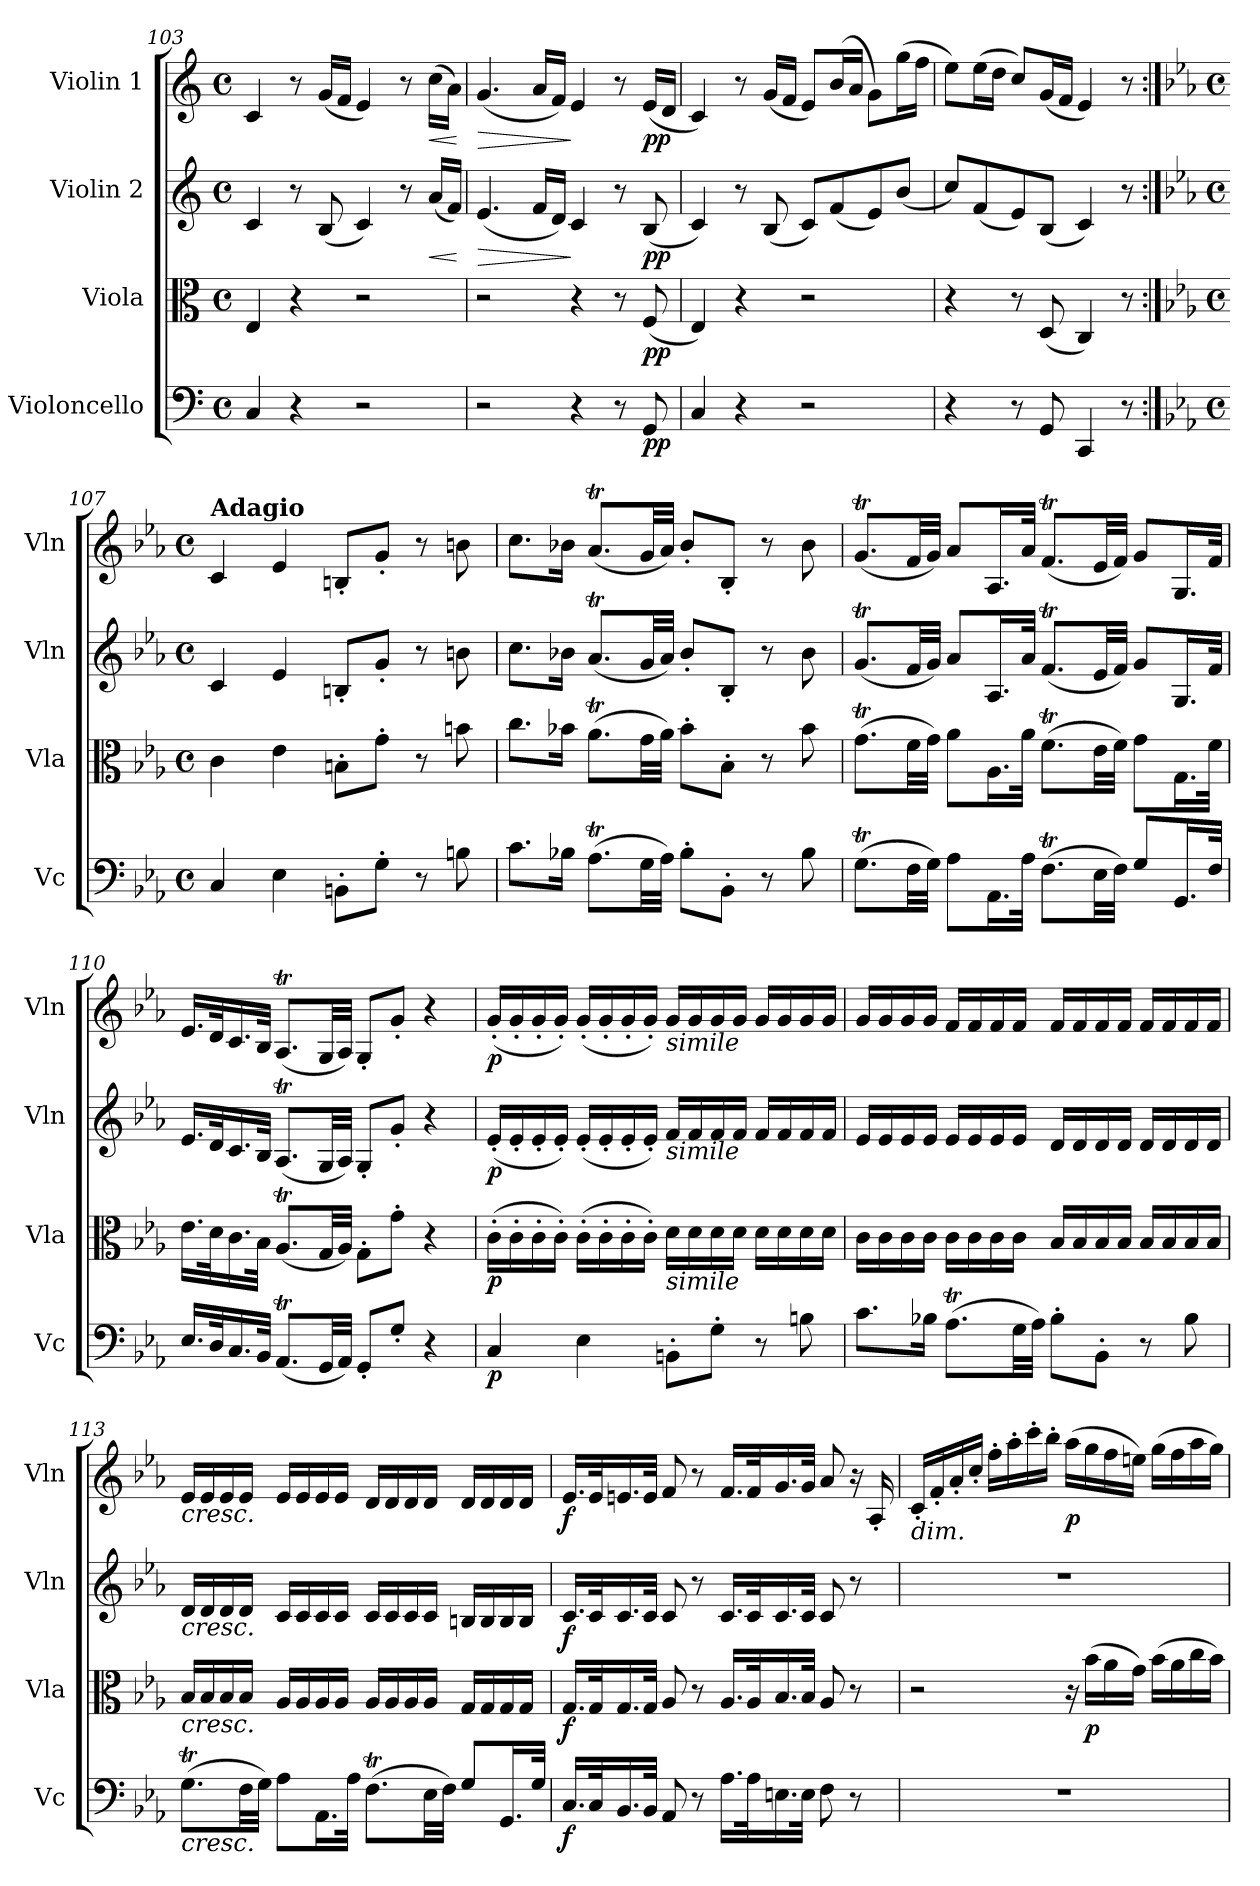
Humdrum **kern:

**kern	**dynam	**kern	**dynam	**kern	**dynam	**kern	**dynam
*part4	*part4	*part3	*part3	*part2	*part2	*part1	*part1
*staff4	*staff4	*staff3	*staff3	*staff2	*staff2	*staff1	*staff1
*I"Violoncello	*	*I"Viola	*	*I"Violin 2	*	*I"Violin 1	*
*I'Vc	*	*I'Vla	*	*I'Vln	*	*I'Vln	*
*clefF4	*	*clefC3	*	*clefG2	*	*clefG2	*
*k[]	*	*k[]	*	*k[]	*	*k[]	*
*M4/4	*	*M4/4	*	*M4/4	*	*M4/4	*
*met(c)	*	*met(c)	*	*met(c)	*	*met(c)	*
=103	=103	=103	=103	=103	=103	=103	=103
4C/	.	4E/	.	4c/	.	4c/	.
4r	.	4r	.	8r	.	8r	.
.	.	.	.	(<8B/	.	(<16g/LL	.
.	.	.	.	.	.	16f/JJ	.
2r	.	2r	.	4c/)	.	4e/)	.
.	.	.	.	8r	.	8r	.
!	!	!	!	!	!LO:HP:b	!	!LO:HP:b
.	.	.	.	(<16a/LL	<	(>16cc\LL	<
.	.	.	.	16f/JJ)	.	16a\JJ)	.
.	.	.	.	.	[	.	[
=104	=104	=104	=104	=104	=104	=104	=104
!	!	!	!	!	!LO:HP:b	!	!LO:HP:b
2r	.	2r	.	(<4.e/	>	(<4.g/	>
.	.	.	.	16f/LL	.	16a/LL	.
.	.	.	.	16d/JJ)	.	16f/JJ)	.
4r	.	4r	.	4c/	]	4e/	]
8r	.	8r	.	8r	.	8r	.
!	!LO:DY:b	!	!LO:DY:b	!	!LO:DY:b	!	!LO:DY:b
8GG/	pp	(<8F/	pp	(<8B/	pp	(<16e/LL	pp
.	.	.	.	.	.	16d/JJ	.
=105	=105	=105	=105	=105	=105	=105	=105
4C/	.	4E/)	.	4c/)	.	4c/)	.
4r	.	4r	.	8r	.	8r	.
.	.	.	.	(<8B/	.	(<16g/LL	.
.	.	.	.	.	.	16f/JJ	.
2r	.	2r	.	8c/L)	.	8e/L)	.
.	.	.	.	(<8f/	.	(>16b/L	.
.	.	.	.	.	.	16a/JJ	.
.	.	.	.	8e/)	.	8g\L)	.
.	.	.	.	(<8b/J	.	(>16gg\L	.
.	.	.	.	.	.	16ff\JJ	.
=106	=106	=106	=106	=106	=106	=106	=106
4r	.	4r	.	8cc/L)	.	8ee\L)	.
.	.	.	.	(<8f/	.	(>16ee\L	.
.	.	.	.	.	.	16dd\JJ	.
8r	.	8r	.	8e/)	.	8cc/L)	.
8GG/	.	(<8D/	.	(<8B/J	.	(<16g/L	.
.	.	.	.	.	.	16f/JJ	.
4CC/	.	4C/)	.	4c/)	.	4e/)	.
8r	.	8r	.	8r	.	8r	.
!!LO:PB:g=z
=107:|!	=107:|!	=107:|!	=107:|!	=107:|!	=107:|!	=107:|!	=107:|!
*k[b-e-a-]	*	*k[b-e-a-]	*	*k[b-e-a-]	*	*k[b-e-a-]	*
*M4/4	*	*M4/4	*	*M4/4	*	*M4/4	*
*met(c)	*	*met(c)	*	*met(c)	*	*met(c)	*
!	!	!	!	!	!	!LO:TX:a:B:t=Adagio	!
!	!LO:DY:b	!	!LO:DY:b	!	!LO:DY:b	!	!LO:DY:b
4C/	other-dynamics	4c\	other-dynamics	4c/	other-dynamics	4c/	other-dynamics
4E-\	.	4e-\	.	4e-/	.	4e-/	.
8BBn'\L	.	8Bn'\L	.	8Bn'/L	.	8Bn'/L	.
8G'\J	.	8g'\J	.	8g'/J	.	8g'/J	.
8r	.	8r	.	8r	.	8r	.
8Bn\	.	8bn\	.	8bn\	.	8bn\	.
=108	=108	=108	=108	=108	=108	=108	=108
8.c\L	.	8.cc\L	.	8.cc\L	.	8.cc\L	.
16B-X\Jk	.	16b-X\Jk	.	16b-X\Jk	.	16b-X\Jk	.
(>8.A-T\L	.	(>8.a-T\L	.	(<8.a-T/L	.	(<8.a-T/L	.
32G\LL	.	32g\LL	.	32g/LL	.	32g/LL	.
32A-\JJJ)	.	32a-\JJJ)	.	32a-/JJJ)	.	32a-/JJJ)	.
8B-'\L	.	8b-'\L	.	8b-'/L	.	8b-'/L	.
8BB-'\J	.	8B-'\J	.	8B-'/J	.	8B-'/J	.
8r	.	8r	.	8r	.	8r	.
8B-\	.	8b-\	.	8b-\	.	8b-\	.
=109	=109	=109	=109	=109	=109	=109	=109
(>8.Gt\L	.	(>8.gt\L	.	(<8.gt/L	.	(<8.gt/L	.
32F\LL	.	32f\LL	.	32f/LL	.	32f/LL	.
32G\JJJ)	.	32g\JJJ)	.	32g/JJJ)	.	32g/JJJ)	.
8A-\L	.	8a-\L	.	8a-/L	.	8a-/L	.
16.AA-\L	.	16.A-\L	.	16.A-/L	.	16.A-/L	.
32A-\JJk	.	32a-\JJk	.	32a-/JJk	.	32a-/JJk	.
(>8.FT\L	.	(>8.fT\L	.	(<8.fT/L	.	(<8.fT/L	.
32E-\LL	.	32e-\LL	.	32e-/LL	.	32e-/LL	.
32F\JJJ)	.	32f\JJJ)	.	32f/JJJ)	.	32f/JJJ)	.
8G/L	.	8g\L	.	8g/L	.	8g/L	.
16.GG/L	.	16.G\L	.	16.G/L	.	16.G/L	.
32F/JJk	.	32f\JJk	.	32f/JJk	.	32f/JJk	.
=110	=110	=110	=110	=110	=110	=110	=110
16.E-/LL	.	16.e-\LL	.	16.e-/LL	.	16.e-/LL	.
32D/K	.	32d\K	.	32d/K	.	32d/K	.
16.C/	.	16.c\	.	16.c/	.	16.c/	.
32BB-/JJk	.	32B-\JJk	.	32B-/JJk	.	32B-/JJk	.
(<8.AA-T/L	.	(<8.A-T/L	.	(<8.A-T/L	.	(<8.A-T/L	.
32GG/LL	.	32G/LL	.	32G/LL	.	32G/LL	.
32AA-/JJJ)	.	32A-/JJJ)	.	32A-/JJJ)	.	32A-/JJJ)	.
8GG'/L	.	8G'\L	.	8G'/L	.	8G'/L	.
8G'/J	.	8g'\J	.	8g'/J	.	8g'/J	.
4r	.	4r	.	4r	.	4r	.
!!LO:LB:g=z
=111	=111	=111	=111	=111	=111	=111	=111
!	!LO:DY:b	!	!LO:DY:b	!	!LO:DY:b	!	!LO:DY:b
4C/	p	(>16c'\LL	p	(<16e-'/LL	p	(<16g'/LL	p
.	.	16c'\	.	16e-'/	.	16g'/	.
.	.	16c'\	.	16e-'/	.	16g'/	.
.	.	16c'\JJ)	.	16e-'/JJ)	.	16g'/JJ)	.
4E-\	.	(>16c'\LL	.	(<16e-'/LL	.	(<16g'/LL	.
.	.	16c'\	.	16e-'/	.	16g'/	.
.	.	16c'\	.	16e-'/	.	16g'/	.
.	.	16c'\JJ)	.	16e-'/JJ)	.	16g'/JJ)	.
!	!	!	!	!	!	!LO:TX:b:i:t=simile	!
!	!	!	!	!LO:TX:b:i:t=simile	!	!	!
!	!	!LO:TX:b:i:t=simile	!	!	!	!	!
8BBn'\L	.	16d\LL	.	16f/LL	.	16g/LL	.
.	.	16d\	.	16f/	.	16g/	.
8G'\J	.	16d\	.	16f/	.	16g/	.
.	.	16d\JJ	.	16f/JJ	.	16g/JJ	.
8r	.	16d\LL	.	16f/LL	.	16g/LL	.
.	.	16d\	.	16f/	.	16g/	.
8Bn\	.	16d\	.	16f/	.	16g/	.
.	.	16d\JJ	.	16f/JJ	.	16g/JJ	.
=112	=112	=112	=112	=112	=112	=112	=112
8.c\L	.	16c\LL	.	16e-/LL	.	16g/LL	.
.	.	16c\	.	16e-/	.	16g/	.
.	.	16c\	.	16e-/	.	16g/	.
16B-X\Jk	.	16c\JJ	.	16e-/JJ	.	16g/JJ	.
(>8.A-T\L	.	16c\LL	.	16e-/LL	.	16f/LL	.
.	.	16c\	.	16e-/	.	16f/	.
.	.	16c\	.	16e-/	.	16f/	.
32G\LL	.	16c\JJ	.	16e-/JJ	.	16f/JJ	.
32A-\JJJ)	.	.	.	.	.	.	.
8B-'\L	.	16B-/LL	.	16d/LL	.	16f/LL	.
.	.	16B-/	.	16d/	.	16f/	.
8BB-'\J	.	16B-/	.	16d/	.	16f/	.
.	.	16B-/JJ	.	16d/JJ	.	16f/JJ	.
8r	.	16B-/LL	.	16d/LL	.	16f/LL	.
.	.	16B-/	.	16d/	.	16f/	.
8B-\	.	16B-/	.	16d/	.	16f/	.
.	.	16B-/JJ	.	16d/JJ	.	16f/JJ	.
=113	=113	=113	=113	=113	=113	=113	=113
!	!	!	!	!	!	!LO:TX:b:i:t=cresc.	!
!	!	!	!	!LO:TX:b:i:t=cresc.	!	!	!
!	!	!LO:TX:b:i:t=cresc.	!	!	!	!	!
!LO:TX:b:i:t=cresc.	!	!	!	!	!	!	!
(>8.Gt\L	.	16B-/LL	.	16d/LL	.	16e-/LL	.
.	.	16B-/	.	16d/	.	16e-/	.
.	.	16B-/	.	16d/	.	16e-/	.
32F\LL	.	16B-/JJ	.	16d/JJ	.	16e-/JJ	.
32G\JJJ)	.	.	.	.	.	.	.
8A-\L	.	16A-/LL	.	16c/LL	.	16e-/LL	.
.	.	16A-/	.	16c/	.	16e-/	.
16.AA-\L	.	16A-/	.	16c/	.	16e-/	.
.	.	16A-/JJ	.	16c/JJ	.	16e-/JJ	.
32A-\JJk	.	.	.	.	.	.	.
(>8.FT\L	.	16A-/LL	.	16c/LL	.	16d/LL	.
.	.	16A-/	.	16c/	.	16d/	.
.	.	16A-/	.	16c/	.	16d/	.
32E-\LL	.	16A-/JJ	.	16c/JJ	.	16d/JJ	.
32F\JJJ)	.	.	.	.	.	.	.
8G/L	.	16G/LL	.	16Bn/LL	.	16d/LL	.
.	.	16G/	.	16B/	.	16d/	.
16.GG/L	.	16G/	.	16B/	.	16d/	.
.	.	16G/JJ	.	16B/JJ	.	16d/JJ	.
32G/JJk	.	.	.	.	.	.	.
!!LO:LB:g=z
=114	=114	=114	=114	=114	=114	=114	=114
!	!LO:DY:b	!	!LO:DY:b	!	!LO:DY:b	!	!LO:DY:b
16.C/LL	f	16.G/LL	f	16.c/LL	f	16.e-/LL	f
32C/K	.	32G/K	.	32c/K	.	32e-/K	.
16.BB-/	.	16.G/	.	16.c/	.	16.en/	.
32BB-/JJk	.	32G/JJk	.	32c/JJk	.	32e/JJk	.
8AA-/	.	8A-/	.	8c/	.	8f/	.
8r	.	8r	.	8r	.	8r	.
16.A-\LL	.	16.A-/LL	.	16.c/LL	.	16.f/LL	.
32A-\K	.	32A-/K	.	32c/K	.	32f/K	.
16.En\	.	16.B-/	.	16.c/	.	16.g/	.
32E\JJk	.	32B-/JJk	.	32c/JJk	.	32g/JJk	.
8F\	.	8A-/	.	8c/	.	8a-/	.
8r	.	8r	.	8r	.	16r	.
.	.	.	.	.	.	16A-'/	.
=115	=115	=115	=115	=115	=115	=115	=115
!	!	!	!	!	!	!LO:TX:b:i:t=dim.	!
1r	.	2r	.	1r	.	16c'/LL	.
.	.	.	.	.	.	16f'/	.
.	.	.	.	.	.	16a-'/	.
.	.	.	.	.	.	16cc'/JJ	.
.	.	.	.	.	.	16ff'\LL	.
.	.	.	.	.	.	16aa-'\	.
.	.	.	.	.	.	16ccc'\	.
.	.	.	.	.	.	16bb-'\JJ	.
!	!	!	!	!	!	!	!LO:DY:b
.	.	16r	.	.	.	(>16aa-\LL	p
!	!	!	!LO:DY:b	!	!	!	!
.	.	(>16b-\LL	p	.	.	16gg\	.
.	.	16a-\	.	.	.	16ff\	.
.	.	16g\JJ)	.	.	.	16een\JJ)	.
.	.	(>16b-\LL	.	.	.	(>16gg\LL	.
.	.	16a-\	.	.	.	16ff\	.
.	.	16cc\	.	.	.	16aa-\	.
.	.	16b-\JJ)	.	.	.	16gg\JJ)	.
=	=	=	=	=	=	=	=
*-	*-	*-	*-	*-	*-	*-	*-
